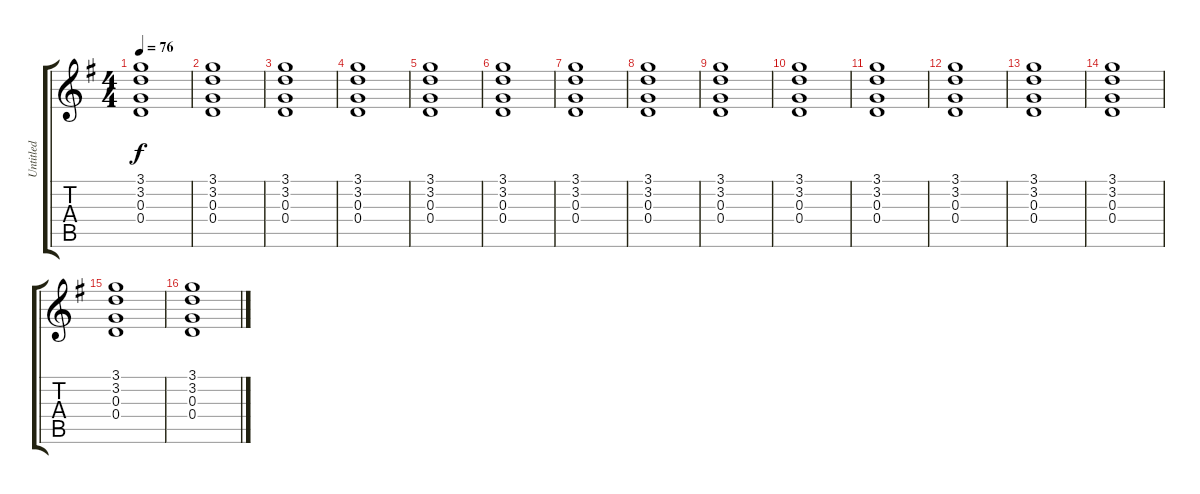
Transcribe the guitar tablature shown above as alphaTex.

\track ("Untitled" "Untitled") {instrument distortionguitar}
\staff {score tabs}
\tuning (E4 B3 G3 D3 A2 E2) {hide}
\ts (4 4)
\tempo 76
\clef g2
\ks g
(3.1 3.2 0.3 0.4).1{dy f} |
(3.1 3.2 0.3 0.4).1 |
(3.1 3.2 0.3 0.4).1 |
(3.1 3.2 0.3 0.4).1 |
(3.1 3.2 0.3 0.4).1 |
(3.1 3.2 0.3 0.4).1 |
(3.1 3.2 0.3 0.4).1 |
(3.1 3.2 0.3 0.4).1 |
(3.1 3.2 0.3 0.4).1 |
(3.1 3.2 0.3 0.4).1 |
(3.1 3.2 0.3 0.4).1 |
(3.1 3.2 0.3 0.4).1 |
(3.1 3.2 0.3 0.4).1 |
(3.1 3.2 0.3 0.4).1 |
(3.1 3.2 0.3 0.4).1 |
(3.1 3.2 0.3 0.4).1
